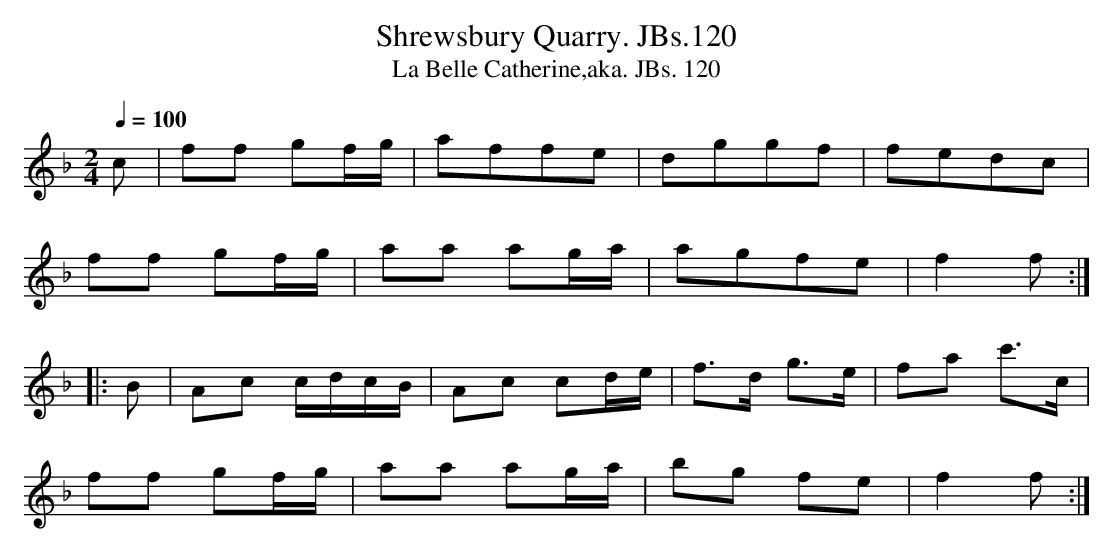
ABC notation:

X:1
T:Shrewsbury Quarry. JBs.120
T:La Belle Catherine,aka. JBs. 120
M:2/4
L:1/16
Q:1/4=100
K:F major
c2|f2f2 g2fg|a2f2f2e2|d2g2g2f2|f2e2d2c2|!
f2f2 g2fg|a2a2 a2ga|a2g2f2e2|f4f2:|!
|:B2|A2c2 cdcB|A2c2 c2de|f3d g3e|f2a2 c'3c|!
f2f2 g2fg|a2a2  a2ga|b2g2 f2e2|f4f2:|
